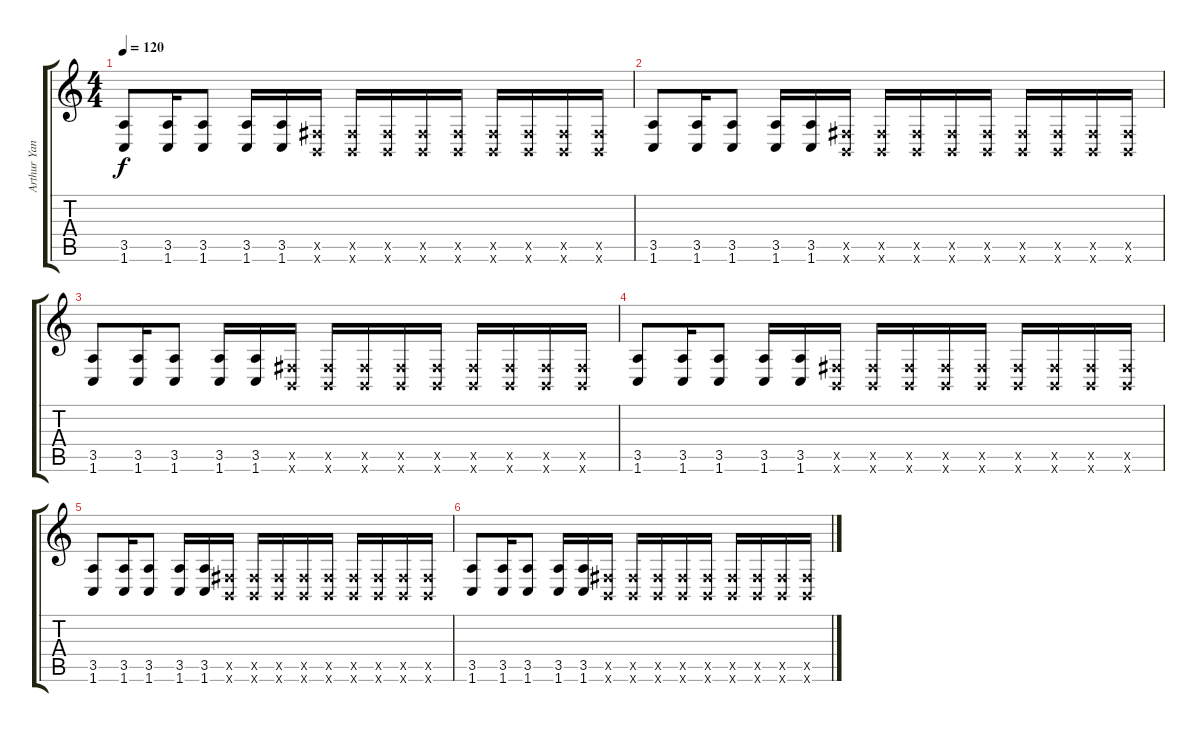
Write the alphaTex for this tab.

\track ("Arthur Yanthar" "Arthur Yan") {instrument overdrivenguitar}
\staff {score tabs}
\tuning (Db4 Ab3 E3 D2 Gb2 B1) {hide}
\ts (4 4)
\tempo 120
\clef g2
\ks c
(3.5 1.6).8{dy f} (3.5 1.6).16 (3.5 1.6).8 (3.5 1.6).16 (3.5 1.6).16 (0.5{x} 0.6{x}).16 (0.5{x} 0.6{x}).16 (0.5{x} 0.6{x}).16 (0.5{x} 0.6{x}).16 (0.5{x} 0.6{x}).16 (0.5{x} 0.6{x}).16 (0.5{x} 0.6{x}).16 (0.5{x} 0.6{x}).16 (0.5{x} 0.6{x}).16 |
(3.5 1.6).8 (3.5 1.6).16 (3.5 1.6).8 (3.5 1.6).16 (3.5 1.6).16 (0.5{x} 0.6{x}).16 (0.5{x} 0.6{x}).16 (0.5{x} 0.6{x}).16 (0.5{x} 0.6{x}).16 (0.5{x} 0.6{x}).16 (0.5{x} 0.6{x}).16 (0.5{x} 0.6{x}).16 (0.5{x} 0.6{x}).16 (0.5{x} 0.6{x}).16 |
(3.5 1.6).8 (3.5 1.6).16 (3.5 1.6).8 (3.5 1.6).16 (3.5 1.6).16 (0.5{x} 0.6{x}).16 (0.5{x} 0.6{x}).16 (0.5{x} 0.6{x}).16 (0.5{x} 0.6{x}).16 (0.5{x} 0.6{x}).16 (0.5{x} 0.6{x}).16 (0.5{x} 0.6{x}).16 (0.5{x} 0.6{x}).16 (0.5{x} 0.6{x}).16 |
(3.5 1.6).8 (3.5 1.6).16 (3.5 1.6).8 (3.5 1.6).16 (3.5 1.6).16 (0.5{x} 0.6{x}).16 (0.5{x} 0.6{x}).16 (0.5{x} 0.6{x}).16 (0.5{x} 0.6{x}).16 (0.5{x} 0.6{x}).16 (0.5{x} 0.6{x}).16 (0.5{x} 0.6{x}).16 (0.5{x} 0.6{x}).16 (0.5{x} 0.6{x}).16 |
(3.5 1.6).8 (3.5 1.6).16 (3.5 1.6).8 (3.5 1.6).16 (3.5 1.6).16 (0.5{x} 0.6{x}).16 (0.5{x} 0.6{x}).16 (0.5{x} 0.6{x}).16 (0.5{x} 0.6{x}).16 (0.5{x} 0.6{x}).16 (0.5{x} 0.6{x}).16 (0.5{x} 0.6{x}).16 (0.5{x} 0.6{x}).16 (0.5{x} 0.6{x}).16 |
(3.5 1.6).8 (3.5 1.6).16 (3.5 1.6).8 (3.5 1.6).16 (3.5 1.6).16 (0.5{x} 0.6{x}).16 (0.5{x} 0.6{x}).16 (0.5{x} 0.6{x}).16 (0.5{x} 0.6{x}).16 (0.5{x} 0.6{x}).16 (0.5{x} 0.6{x}).16 (0.5{x} 0.6{x}).16 (0.5{x} 0.6{x}).16 (0.5{x} 0.6{x}).16
